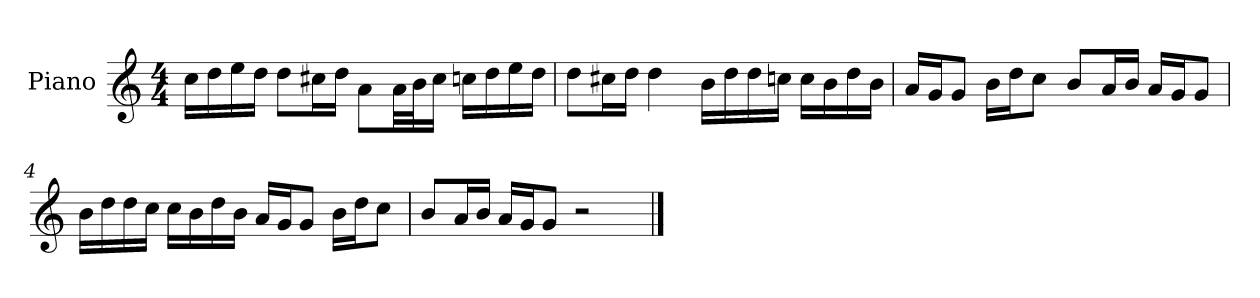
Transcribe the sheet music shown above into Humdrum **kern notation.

**kern
*part1
*staff1
*I"Piano
*I'P-no
*clefG2
*k[]
*M4/4
*MM90
=1
16cc\LL
16dd\
16ee\
16dd\JJ
8dd\L
16cc#X\L
16dd\JJ
8a\L
32a\LL
32b\J
16cc#\JJ
16ccn\LL
16dd\
16ee\
16dd\JJ
=2
8dd\L
16cc#X\L
16dd\JJ
4dd\
16b\LL
16dd\
16dd\
16ccn\JJ
16cc\LL
16b\
16dd\
16b\JJ
=3
16a/LL
16g/J
8g/J
16b\LL
16dd\J
8cc\J
8b/L
16a/L
16b/JJ
16a/LL
16g/J
8g/J
!!LO:LB:g=z
=4
16b\LL
16dd\
16dd\
16cc\JJ
16cc\LL
16b\
16dd\
16b\JJ
16a/LL
16g/J
8g/J
16b\LL
16dd\J
8cc\J
=5
8b/L
16a/L
16b/JJ
16a/LL
16g/J
8g/J
2r
==
*-
